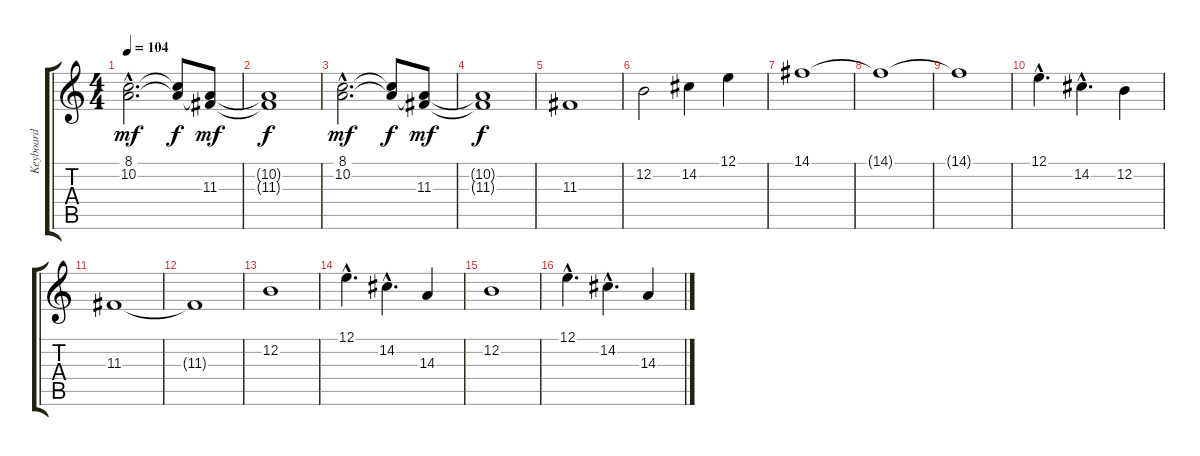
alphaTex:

\track ("Keyboard" "Keyboard") {instrument stringensemble1}
\staff {score tabs}
\tuning (E4 B3 G3 D3 A2 E2) {hide}
\ts (4 4)
\tempo 104
\clef g2
\ks c
(8.1{hac} 10.2{hac}).2{d dy mf} (8.1{t} 10.2{t}).8{dy f} (10.2{t} 11.3).8{dy mf} |
(10.2{t} 11.3{t}).1{dy f} |
(8.1{hac} 10.2{hac}).2{d dy mf} (8.1{t} 10.2{t}).8{dy f} (10.2{t} 11.3).8{dy mf} |
(10.2{t} 11.3{t}).1{dy f} |
11.3.1 |
12.2.2 14.2.4 12.1.4 |
14.1.1 |
14.1{t}.1 |
14.1{t}.1 |
12.1{hac}.4{d} 14.2{hac}.4{d} 12.2.4 |
11.3.1 |
11.3{t}.1 |
12.2.1 |
12.1{hac}.4{d} 14.2{hac}.4{d} 14.3.4 |
12.2.1 |
12.1{hac}.4{d} 14.2{hac}.4{d} 14.3.4
